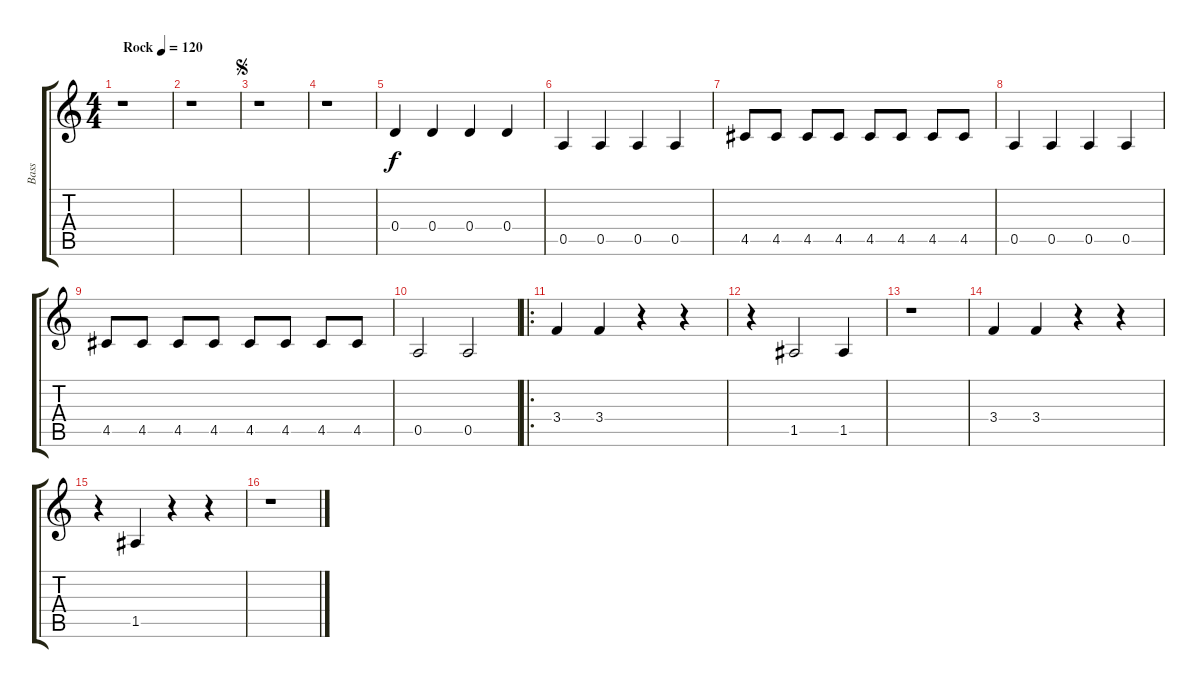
\track ("Bass" "Bass") {instrument electricbassfinger}
\staff {score tabs}
\tuning (E4 B3 G3 D3 A2 E2) {hide}
\ts (4 4)
\tempo (120 "Rock")
\clef g2
\ks c
r.1{dy f instrument electricbassfinger} |
r.1 |
\jump segno
r.1 |
r.1 |
0.4.4 0.4.4 0.4.4 0.4.4 |
0.5.4 0.5.4 0.5.4 0.5.4 |
4.5.8 4.5.8 4.5.8 4.5.8 4.5.8 4.5.8 4.5.8 4.5.8 |
0.5.4 0.5.4 0.5.4 0.5.4 |
4.5.8 4.5.8 4.5.8 4.5.8 4.5.8 4.5.8 4.5.8 4.5.8 |
0.5.2 0.5.2 |
\ro
3.4.4 3.4.4 r.4 r.4 |
r.4 1.5.2 1.5.4 |
r.1 |
3.4.4 3.4.4 r.4 r.4 |
r.4 1.5.4 r.4 r.4 |
r.1
